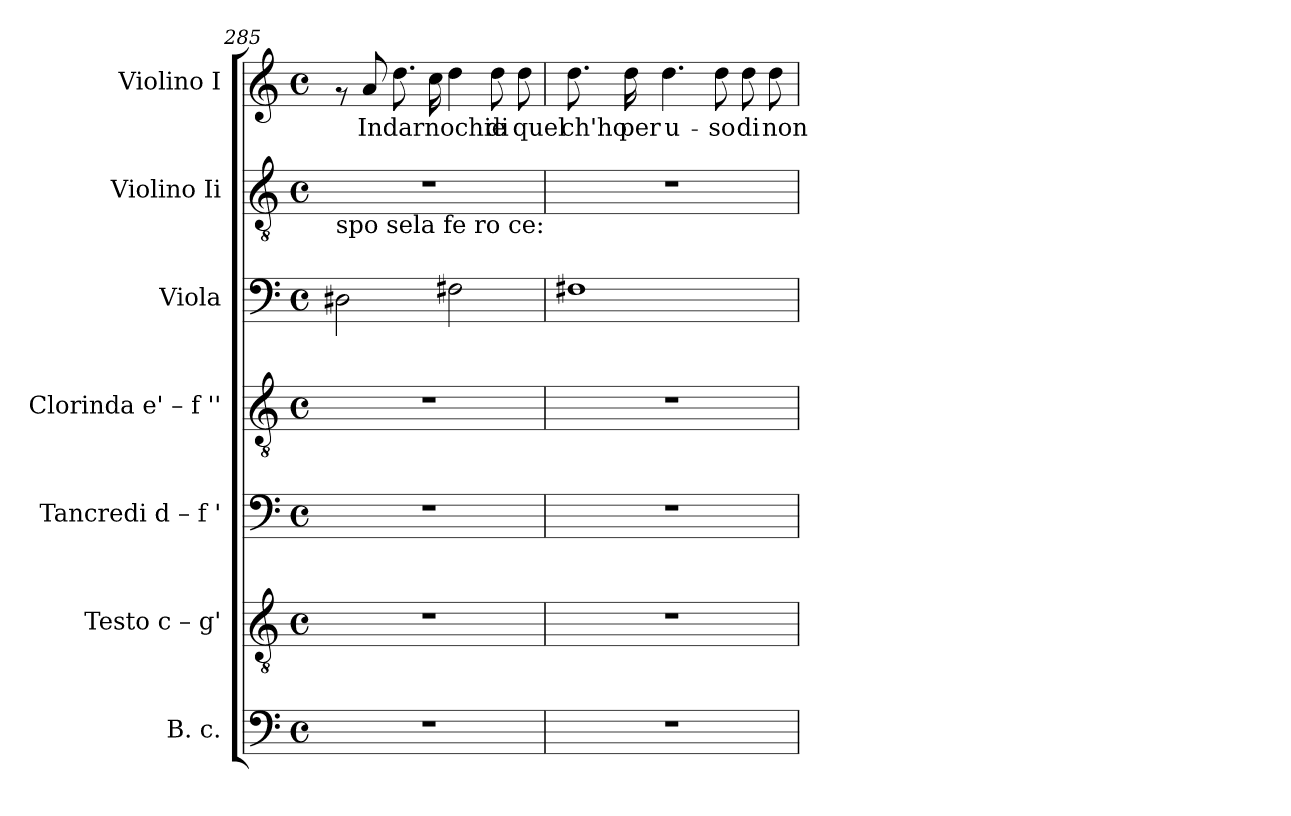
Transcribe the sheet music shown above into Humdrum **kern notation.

**kern	**kern	**kern	**kern	**kern	**kern	**kern	**text
*part7	*part6	*part5	*part4	*part3	*part2	*part1	*part1
*staff7	*staff6	*staff5	*staff4	*staff3	*staff2	*staff1	*staff1
*I"B. c.	*I"Testo  c – g'	*I"Tancredi  d – f '	*I"Clorinda  e' – f ''	*I"Viola	*I"Violino Ii	*I"Violino I	*
*clefF4	*clefGv2	*clefF4	*clefGv2	*clefF4	*clefGv2	*clefG2	*
*k[]	*k[]	*k[]	*k[]	*k[]	*k[]	*k[]	*
*C:	*C:	*C:	*C:	*C:	*C:	*C:	*
*M4/4	*M4/4	*M4/4	*M4/4	*M4/4	*M4/4	*M4/4	*
*met(c)	*met(c)	*met(c)	*met(c)	*met(c)	*met(c)	*met(c)	*
=285	=285	=285	=285	=285	=285	=285	=285
!	!	!	!	!	!LO:TX:b:t=spo sela fe ro ce&colon;	!	!
1r	1r	1r	1r	2D#\	1r	8rf	.
!	!	!	!	!	!	!	!LO:LY:b:cj
.	.	.	.	.	.	8a/	Indarnochie-
!	!	!	!	!	!	!	!LO:LY:b:cj
.	.	.	.	.	.	8.dd\	--
!	!	!	!	!	!	!	!LO:LY:b:cj
.	.	.	.	.	.	16cc\	--
!	!	!	!	!	!	!	!LO:LY:b:cj
.	.	.	.	2F#X\	.	4dd\	--
!	!	!	!	!	!	!	!LO:LY:b:cj
.	.	.	.	.	.	8dd\	-di
!	!	!	!	!	!	!	!LO:LY:b:cj
.	.	.	.	.	.	8dd\	quel
=286	=286	=286	=286	=286	=286	=286	=286
!	!	!	!	!	!	!	!LO:LY:b:cj
1r	1r	1r	1r	1F#X	1r	8.dd\	ch'ho
!	!	!	!	!	!	!	!LO:LY:b:cj
.	.	.	.	.	.	16dd\	per
!	!	!	!	!	!	!	!LO:LY:b:cj
.	.	.	.	.	.	4.dd\	u-
!	!	!	!	!	!	!	!LO:LY:b:cj
.	.	.	.	.	.	8dd\	-so
!	!	!	!	!	!	!	!LO:LY:b:cj
.	.	.	.	.	.	8dd\	di
!	!	!	!	!	!	!	!LO:LY:b:cj
.	.	.	.	.	.	8dd\	non
=	=	=	=	=	=	=	=
*-	*-	*-	*-	*-	*-	*-	*-
